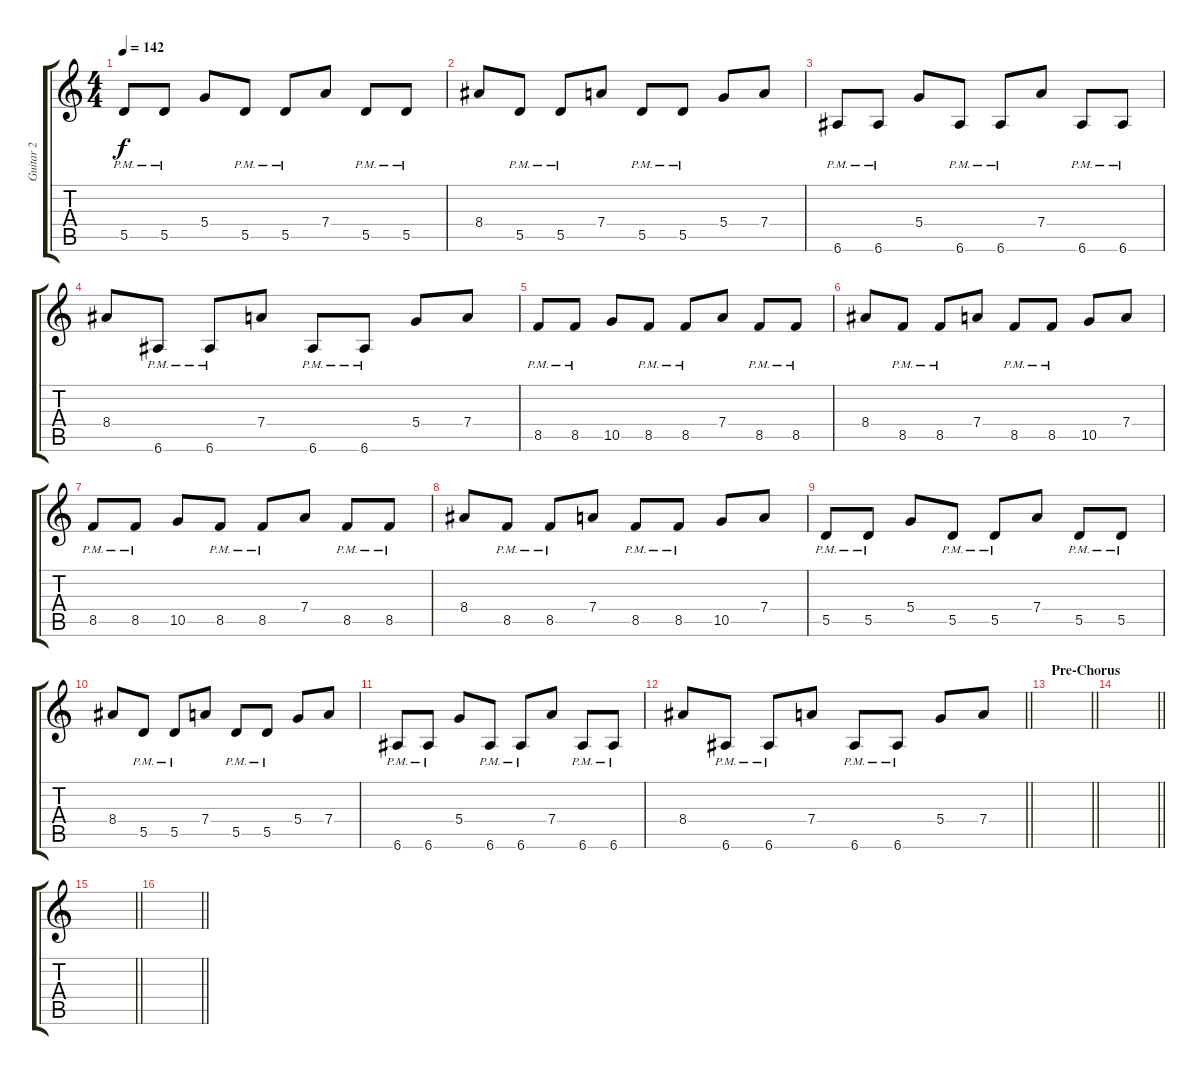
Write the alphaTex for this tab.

\track ("Guitar 2" "Guitar 2") {instrument electricguitarmuted}
\staff {score tabs}
\tuning (E4 B3 G3 D3 A2 E2) {hide}
\ts (4 4)
\tempo 142
\clef g2
\ks c
5.5{pm}.8{dy f} 5.5{pm}.8 5.4.8 5.5{pm}.8 5.5{pm}.8 7.4.8 5.5{pm}.8 5.5{pm}.8 |
8.4.8 5.5{pm}.8 5.5{pm}.8 7.4.8 5.5{pm}.8 5.5{pm}.8 5.4.8 7.4.8 |
6.6{pm}.8 6.6{pm}.8 5.4.8 6.6{pm}.8 6.6{pm}.8 7.4.8 6.6{pm}.8 6.6{pm}.8 |
8.4.8 6.6{pm}.8 6.6{pm}.8 7.4.8 6.6{pm}.8 6.6{pm}.8 5.4.8 7.4.8 |
8.5{pm}.8 8.5{pm}.8 10.5.8 8.5{pm}.8 8.5{pm}.8 7.4.8 8.5{pm}.8 8.5{pm}.8 |
8.4.8 8.5{pm}.8 8.5{pm}.8 7.4.8 8.5{pm}.8 8.5{pm}.8 10.5.8 7.4.8 |
8.5{pm}.8 8.5{pm}.8 10.5.8 8.5{pm}.8 8.5{pm}.8 7.4.8 8.5{pm}.8 8.5{pm}.8 |
8.4.8 8.5{pm}.8 8.5{pm}.8 7.4.8 8.5{pm}.8 8.5{pm}.8 10.5.8 7.4.8 |
5.5{pm}.8 5.5{pm}.8 5.4.8 5.5{pm}.8 5.5{pm}.8 7.4.8 5.5{pm}.8 5.5{pm}.8 |
8.4.8 5.5{pm}.8 5.5{pm}.8 7.4.8 5.5{pm}.8 5.5{pm}.8 5.4.8 7.4.8 |
6.6{pm}.8 6.6{pm}.8 5.4.8 6.6{pm}.8 6.6{pm}.8 7.4.8 6.6{pm}.8 6.6{pm}.8 |
\barLineRight lightlight
8.4.8 6.6{pm}.8 6.6{pm}.8 7.4.8 6.6{pm}.8 6.6{pm}.8 5.4.8 7.4.8 |
\section ("" "Pre-Chorus")
\barLineRight lightlight
|
\barLineRight lightlight
|
\barLineRight lightlight
|
\barLineRight lightlight
